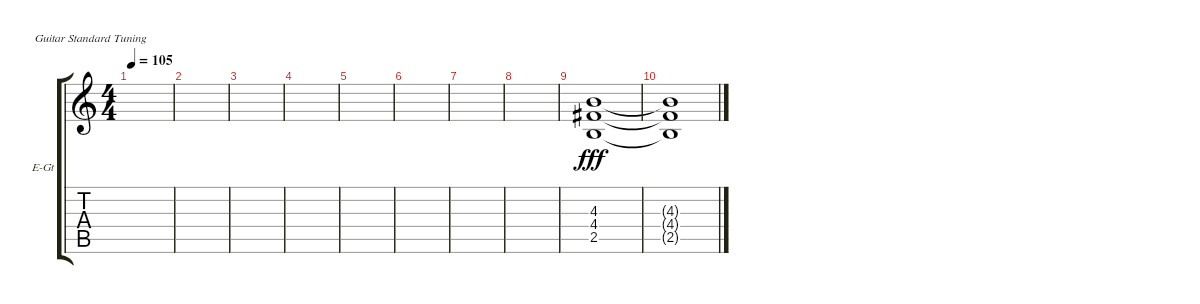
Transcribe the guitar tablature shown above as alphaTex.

\defaultSystemsLayout 4
\bracketExtendMode groupsimilarinstruments
\firstSystemTrackNameOrientation horizontal
\otherSystemsTrackNameOrientation horizontal
\track ("Rythm Guitar (Distortion)" "E-Gt") {instrument distortionguitar}
\staff {score tabs}
\tuning (E4 B3 G3 D3 A2 E2)
\ts (4 4)
\tempo 105
\clef g2
\ks c
|
|
|
|
|
|
|
|
(4.3 4.4 2.5).1{dy fff} |
(4.3{t} 4.4{t} 2.5{t}).1
